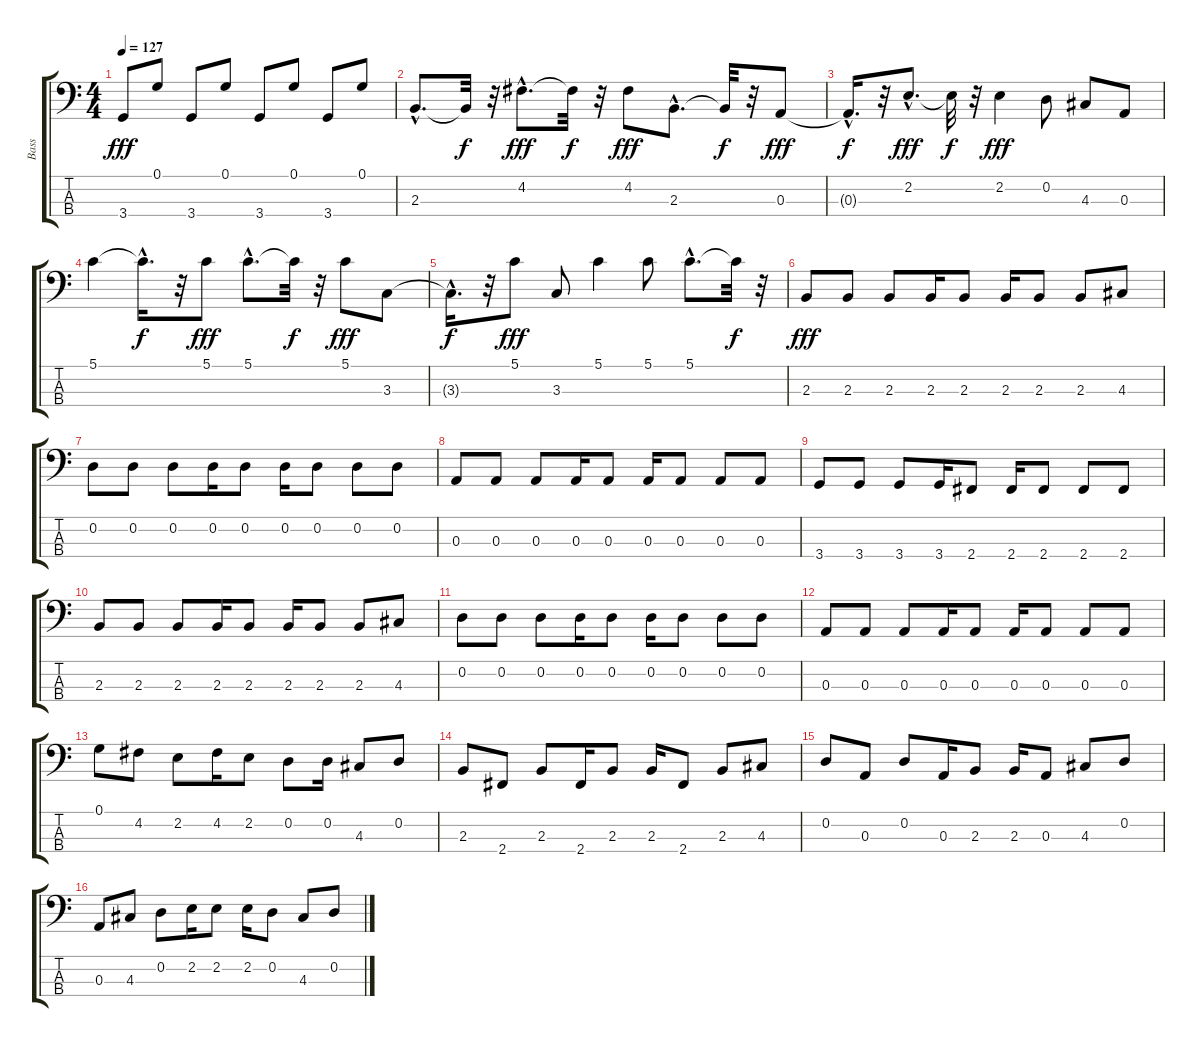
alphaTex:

\track ("Bass" "Bass") {instrument electricbasspick}
\staff {score tabs}
\tuning (G2 D2 A1 E1) {hide}
\ts (4 4)
\tempo 127
\clef f4
\ks c
3.4.8{dy fff} 0.1.8 3.4.8 0.1.8 3.4.8 0.1.8 3.4.8 0.1.8 |
2.3{hac}.8{d} 2.3{t}.32{dy f} r.32 4.2{hac}.8{d dy fff} 4.2{t}.32{dy f} r.32 4.2.8{dy fff} 2.3{hac}.8{d} 2.3{t}.32{dy f} r.32 0.3.8{dy fff} |
0.3{hac t}.16{d dy f} r.32 2.2{hac}.8{d dy fff} 2.2{t}.32{dy f} r.32 2.2.4{dy fff} 0.2.8 4.3.8 0.3.8 |
5.1.4 5.1{hac t}.16{d dy f} r.32 5.1.8{dy fff} 5.1{hac}.8{d} 5.1{t}.32{dy f} r.32 5.1.8{dy fff} 3.3.8 |
3.3{hac t}.16{d dy f} r.32 5.1.8{dy fff} 3.3.8 5.1.4 5.1.8 5.1{hac}.8{d} 5.1{t}.32{dy f} r.32 |
2.3.8{dy fff} 2.3.8 2.3.8 2.3.16 2.3.8 2.3.16 2.3.8 2.3.8 4.3.8 |
0.2.8 0.2.8 0.2.8 0.2.16 0.2.8 0.2.16 0.2.8 0.2.8 0.2.8 |
0.3.8 0.3.8 0.3.8 0.3.16 0.3.8 0.3.16 0.3.8 0.3.8 0.3.8 |
3.4.8 3.4.8 3.4.8 3.4.16 2.4.8 2.4.16 2.4.8 2.4.8 2.4.8 |
2.3.8 2.3.8 2.3.8 2.3.16 2.3.8 2.3.16 2.3.8 2.3.8 4.3.8 |
0.2.8 0.2.8 0.2.8 0.2.16 0.2.8 0.2.16 0.2.8 0.2.8 0.2.8 |
0.3.8 0.3.8 0.3.8 0.3.16 0.3.8 0.3.16 0.3.8 0.3.8 0.3.8 |
0.1.8 4.2.8 2.2.8 4.2.16 2.2.8 0.2.8 0.2.16 4.3.8 0.2.8 |
2.3.8 2.4.8 2.3.8 2.4.16 2.3.8 2.3.16 2.4.8 2.3.8 4.3.8 |
0.2.8 0.3.8 0.2.8 0.3.16 2.3.8 2.3.16 0.3.8 4.3.8 0.2.8 |
0.3.8 4.3.8 0.2.8 2.2.16 2.2.8 2.2.16 0.2.8 4.3.8 0.2.8
